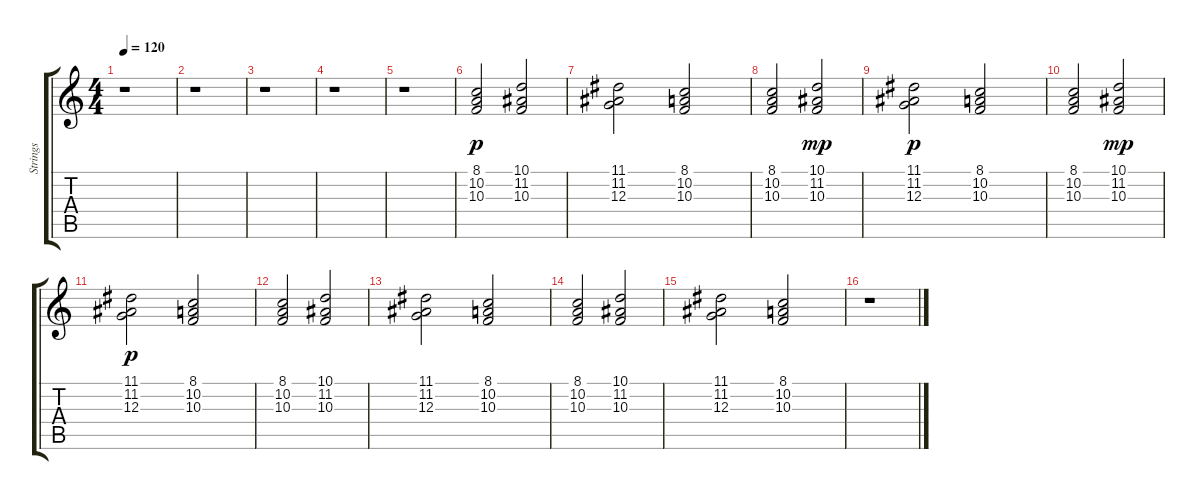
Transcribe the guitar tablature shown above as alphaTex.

\track ("Strings" "Strings") {instrument stringensemble1}
\staff {score tabs}
\tuning (E4 B3 G3 D3 A2 E2) {hide}
\ts (4 4)
\tempo 120
\clef g2
\ks c
r.1{dy p} |
r.1 |
r.1 |
r.1 |
r.1 |
(8.1 10.2 10.3).2 (10.1 11.2 10.3).2 |
(11.1 11.2 12.3).2 (8.1 10.2 10.3).2 |
(8.1 10.2 10.3).2 (10.1 11.2 10.3).2{dy mp} |
(11.1 11.2 12.3).2{dy p} (8.1 10.2 10.3).2 |
(8.1 10.2 10.3).2 (10.1 11.2 10.3).2{dy mp} |
(11.1 11.2 12.3).2{dy p} (8.1 10.2 10.3).2 |
(8.1 10.2 10.3).2 (10.1 11.2 10.3).2 |
(11.1 11.2 12.3).2 (8.1 10.2 10.3).2 |
(8.1 10.2 10.3).2 (10.1 11.2 10.3).2 |
(11.1 11.2 12.3).2 (8.1 10.2 10.3).2 |
r.1
